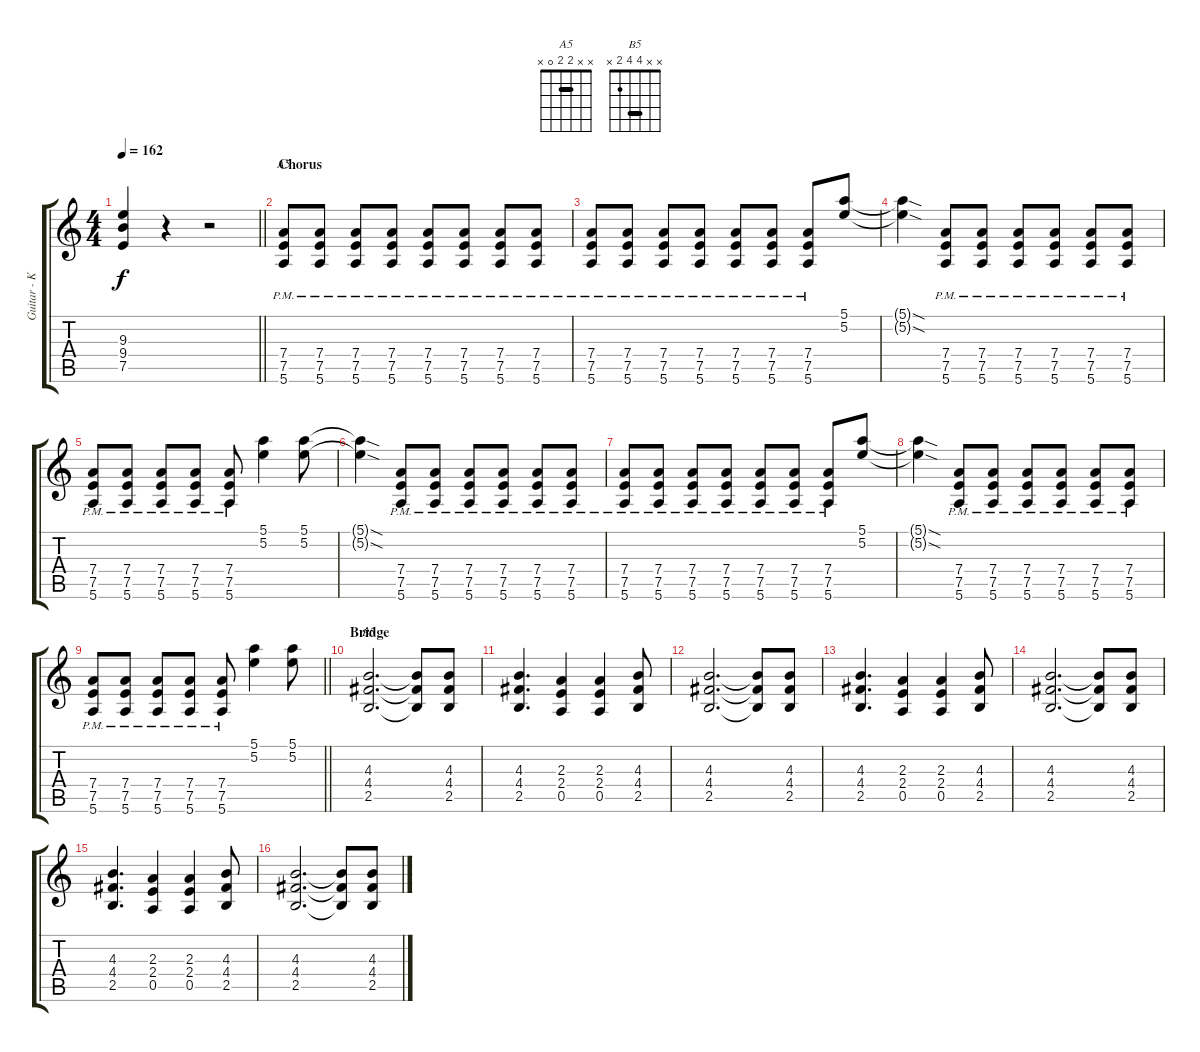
\track ("Guitar - K.K. Downing" "Guitar - K") {instrument distortionguitar}
\staff {score tabs}
\tuning (E4 B3 G3 D3 A2 E2) {hide}
\chord ("A5" x x 2 2 0 x) {barre 2}
\chord ("B5" x x 4 4 2 x) {barre 4}
\ts (4 4)
\tempo 162
\clef g2
\barLineRight lightlight
\ks c
(9.3 9.4 7.5).4{dy f} r.4 r.2 |
\section ("" "Chorus")
(7.4{pm} 7.5{pm} 5.6{pm}).8{ch "A5"} (7.4{pm} 7.5{pm} 5.6{pm}).8 (7.4{pm} 7.5{pm} 5.6{pm}).8 (7.4{pm} 7.5{pm} 5.6{pm}).8 (7.4{pm} 7.5{pm} 5.6{pm}).8 (7.4{pm} 7.5{pm} 5.6{pm}).8 (7.4{pm} 7.5{pm} 5.6{pm}).8 (7.4{pm} 7.5{pm} 5.6{pm}).8 |
(7.4{pm} 7.5{pm} 5.6{pm}).8 (7.4{pm} 7.5{pm} 5.6{pm}).8 (7.4{pm} 7.5{pm} 5.6{pm}).8 (7.4{pm} 7.5{pm} 5.6{pm}).8 (7.4{pm} 7.5{pm} 5.6{pm}).8 (7.4{pm} 7.5{pm} 5.6{pm}).8 (7.4{pm} 7.5{pm} 5.6{pm}).8 (5.1 5.2).8 |
(5.1{sod t} 5.2{sod t}).4 (7.4{pm} 7.5{pm} 5.6{pm}).8 (7.4{pm} 7.5{pm} 5.6{pm}).8 (7.4{pm} 7.5{pm} 5.6{pm}).8 (7.4{pm} 7.5{pm} 5.6{pm}).8 (7.4{pm} 7.5{pm} 5.6{pm}).8 (7.4{pm} 7.5{pm} 5.6{pm}).8 |
(7.4{pm} 7.5{pm} 5.6{pm}).8 (7.4{pm} 7.5{pm} 5.6{pm}).8 (7.4{pm} 7.5{pm} 5.6{pm}).8 (7.4{pm} 7.5{pm} 5.6{pm}).8 (7.4{pm} 7.5{pm} 5.6{pm}).8 (5.1 5.2).4 (5.1 5.2).8 |
(5.1{sod t} 5.2{sod t}).4 (7.4{pm} 7.5{pm} 5.6{pm}).8 (7.4{pm} 7.5{pm} 5.6{pm}).8 (7.4{pm} 7.5{pm} 5.6{pm}).8 (7.4{pm} 7.5{pm} 5.6{pm}).8 (7.4{pm} 7.5{pm} 5.6{pm}).8 (7.4{pm} 7.5{pm} 5.6{pm}).8 |
(7.4{pm} 7.5{pm} 5.6{pm}).8 (7.4{pm} 7.5{pm} 5.6{pm}).8 (7.4{pm} 7.5{pm} 5.6{pm}).8 (7.4{pm} 7.5{pm} 5.6{pm}).8 (7.4{pm} 7.5{pm} 5.6{pm}).8 (7.4{pm} 7.5{pm} 5.6{pm}).8 (7.4{pm} 7.5{pm} 5.6{pm}).8 (5.1 5.2).8 |
(5.1{sod t} 5.2{sod t}).4 (7.4{pm} 7.5{pm} 5.6{pm}).8 (7.4{pm} 7.5{pm} 5.6{pm}).8 (7.4{pm} 7.5{pm} 5.6{pm}).8 (7.4{pm} 7.5{pm} 5.6{pm}).8 (7.4{pm} 7.5{pm} 5.6{pm}).8 (7.4{pm} 7.5{pm} 5.6{pm}).8 |
\barLineRight lightlight
(7.4{pm} 7.5{pm} 5.6{pm}).8 (7.4{pm} 7.5{pm} 5.6{pm}).8 (7.4{pm} 7.5{pm} 5.6{pm}).8 (7.4{pm} 7.5{pm} 5.6{pm}).8 (7.4{pm} 7.5{pm} 5.6{pm}).8 (5.1 5.2).4 (5.1 5.2).8 |
\section ("" "Bridge")
(4.3 4.4 2.5).2{d ch "B5"} (4.3{t} 4.4{t} 2.5{t}).8 (4.3 4.4 2.5).8 |
(4.3 4.4 2.5).4{d} (2.3 2.4 0.5).4 (2.3 2.4 0.5).4 (4.3 4.4 2.5).8 |
(4.3 4.4 2.5).2{d} (4.3{t} 4.4{t} 2.5{t}).8 (4.3 4.4 2.5).8 |
(4.3 4.4 2.5).4{d} (2.3 2.4 0.5).4 (2.3 2.4 0.5).4 (4.3 4.4 2.5).8 |
(4.3 4.4 2.5).2{d} (4.3{t} 4.4{t} 2.5{t}).8 (4.3 4.4 2.5).8 |
(4.3 4.4 2.5).4{d} (2.3 2.4 0.5).4 (2.3 2.4 0.5).4 (4.3 4.4 2.5).8 |
(4.3 4.4 2.5).2{d} (4.3{t} 4.4{t} 2.5{t}).8 (4.3 4.4 2.5).8
